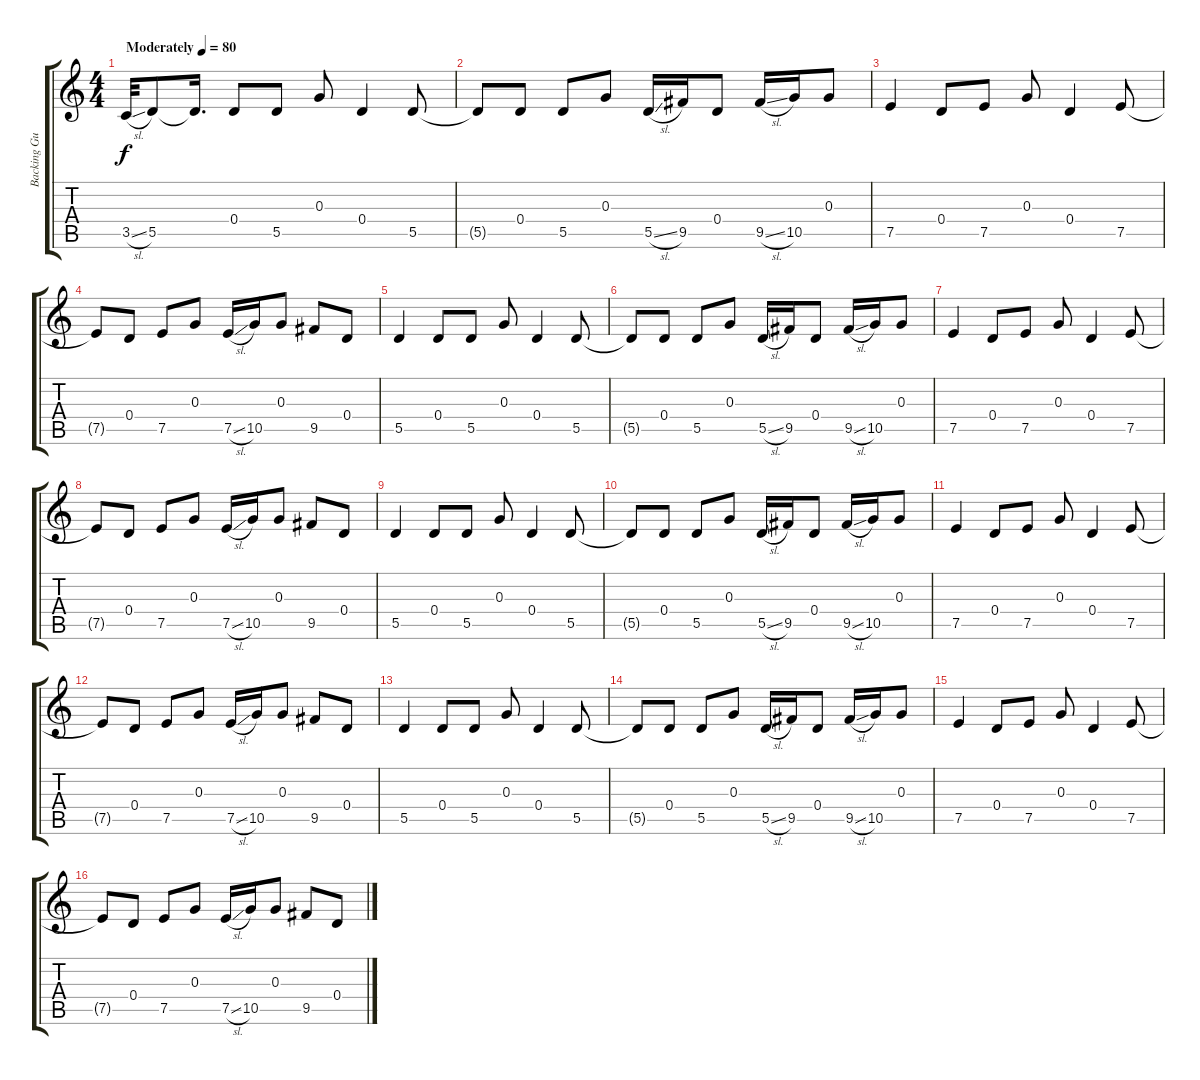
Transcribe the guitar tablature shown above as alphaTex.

\track ("Backing Guitar Clean (kjartan sveinsson)" "Backing Gu") {instrument electricguitarclean}
\staff {score tabs}
\tuning (E4 B3 G3 D3 A2 E2) {hide}
\ts (4 4)
\tempo (80 "Moderately")
\clef g2
\ks c
3.5{sl}.32{dy f instrument electricguitarclean} 5.5.8 5.5{t}.16{d} 0.4.8 5.5.8 0.3.8 0.4.4 5.5.8 |
5.5{t}.8 0.4.8 5.5.8 0.3.8 5.5{sl}.16 9.5.16 0.4.8 9.5{sl}.16 10.5.16 0.3.8 |
7.5.4 0.4.8 7.5.8 0.3.8 0.4.4 7.5.8 |
7.5{t}.8 0.4.8 7.5.8 0.3.8 7.5{sl}.16 10.5.16 0.3.8 9.5.8 0.4.8 |
5.5.4 0.4.8 5.5.8 0.3.8 0.4.4 5.5.8 |
5.5{t}.8 0.4.8 5.5.8 0.3.8 5.5{sl}.16 9.5.16 0.4.8 9.5{sl}.16 10.5.16 0.3.8 |
7.5.4 0.4.8 7.5.8 0.3.8 0.4.4 7.5.8 |
7.5{t}.8 0.4.8 7.5.8 0.3.8 7.5{sl}.16 10.5.16 0.3.8 9.5.8 0.4.8 |
5.5.4 0.4.8 5.5.8 0.3.8 0.4.4 5.5.8 |
5.5{t}.8 0.4.8 5.5.8 0.3.8 5.5{sl}.16 9.5.16 0.4.8 9.5{sl}.16 10.5.16 0.3.8 |
7.5.4 0.4.8 7.5.8 0.3.8 0.4.4 7.5.8 |
7.5{t}.8 0.4.8 7.5.8 0.3.8 7.5{sl}.16 10.5.16 0.3.8 9.5.8 0.4.8 |
5.5.4 0.4.8 5.5.8 0.3.8 0.4.4 5.5.8 |
5.5{t}.8 0.4.8 5.5.8 0.3.8 5.5{sl}.16 9.5.16 0.4.8 9.5{sl}.16 10.5.16 0.3.8 |
7.5.4 0.4.8 7.5.8 0.3.8 0.4.4 7.5.8 |
7.5{t}.8 0.4.8 7.5.8 0.3.8 7.5{sl}.16 10.5.16 0.3.8 9.5.8 0.4.8
